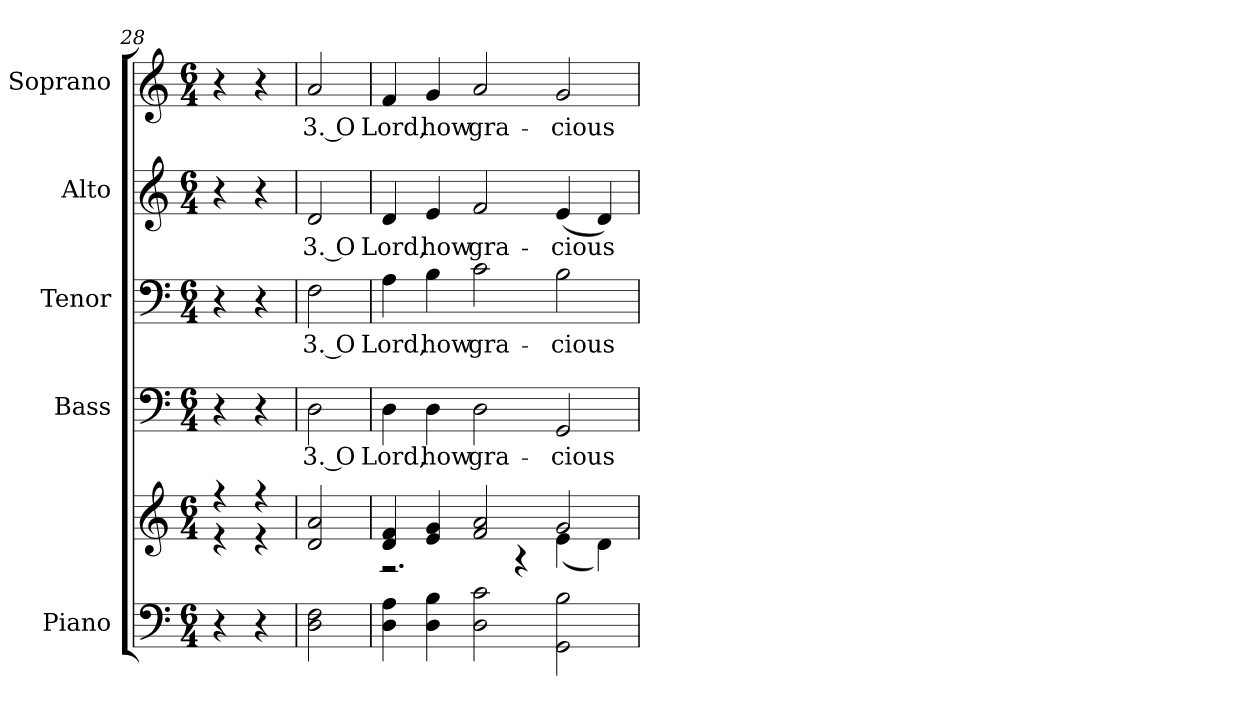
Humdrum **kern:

**kern	**kern	**kern	**text	**kern	**text	**kern	**text	**kern	**text
*part5	*part5	*part4	*part4	*part3	*part3	*part2	*part2	*part1	*part1
*staff6	*staff5	*staff4	*staff4	*staff3	*staff3	*staff2	*staff2	*staff1	*staff1
*I"Piano	*	*I"Bass	*	*I"Tenor	*	*I"Alto	*	*I"Soprano	*
*I'Pno.	*	*I'B.	*	*I'T.	*	*I'A.	*	*I'S.	*
!!LO:PB:g=z
*clefF4	*clefG2	*clefF4	*	*clefF4	*	*clefG2	*	*clefG2	*
*k[]	*k[]	*k[]	*	*k[]	*	*k[]	*	*k[]	*
*C:	*C:	*C:	*	*C:	*	*C:	*	*C:	*
*M6/4	*M6/4	*M6/4	*	*M6/4	*	*M6/4	*	*M6/4	*
=28	=28	=28	=28	=28	=28	=28	=28	=28	=28
*	*^	*	*	*	*	*	*	*	*
4r	4r	4r	4r	.	4r	.	4r	.	4r	.
4r	4r	4r	4r	.	4r	.	4r	.	4r	.
*	*v	*v	*	*	*	*	*	*	*	*
=29	=29	=29	=29	=29	=29	=29	=29	=29	=29
*	*^	*	*	*	*	*	*	*	*
!	!	!	!	!LO:LY:b:color=#000000	!	!	!	!	!	!
*	*v	*v	*	*	*	*	*	*	*	*
*	*^	*	*	*	*	*	*	*	*
!	!	!	!	!	!	!LO:LY:b:color=#000000	!	!	!	!
*	*v	*v	*	*	*	*	*	*	*	*
*	*^	*	*	*	*	*	*	*	*
!	!	!	!	!	!	!	!	!LO:LY:b:color=#000000	!	!
*	*v	*v	*	*	*	*	*	*	*	*
*	*^	*	*	*	*	*	*	*	*
!	!	!	!	!	!	!	!	!	!	!LO:LY:b:color=#000000
*	*v	*v	*	*	*	*	*	*	*	*
2Di\ 2Fi	2di/ 2ai	2Di\	3. O	2Fi\	3. O	2di/	3. O	2ai/	3. O
=30	=30	=30	=30	=30	=30	=30	=30	=30	=30
*	*^	*	*	*	*	*	*	*	*
!	!	!	!	!LO:LY:b:color=#000000	!	!	!	!	!	!
!	!	!	!	!	!	!LO:LY:b:color=#000000	!	!	!	!
!	!	!	!	!	!	!	!	!LO:LY:b:color=#000000	!	!
!	!	!	!	!	!	!	!	!	!	!LO:LY:b:color=#000000
4Di\ 4Ai	4di/ 4fi	2.r	4Di\	Lord,	4Ai\	Lord,	4di/	Lord,	4fi/	Lord,
!	!	!	!	!LO:LY:b:color=#000000	!	!	!	!	!	!
!	!	!	!	!	!	!LO:LY:b:color=#000000	!	!	!	!
!	!	!	!	!	!	!	!	!LO:LY:b:color=#000000	!	!
!	!	!	!	!	!	!	!	!	!	!LO:LY:b:color=#000000
4Di\ 4Bi	4ei/ 4gi	.	4Di\	how	4Bi\	how	4ei/	how	4gi/	how
!	!	!	!	!LO:LY:b:color=#000000	!	!	!	!	!	!
!	!	!	!	!	!	!LO:LY:b:color=#000000	!	!	!	!
!	!	!	!	!	!	!	!	!LO:LY:b:color=#000000	!	!
!	!	!	!	!	!	!	!	!	!	!LO:LY:b:color=#000000
2Di\ 2ci	2fi/ 2ai	.	2Di\	gra-	2ci\	gra-	2fi/	gra-	2ai/	gra-
.	.	4r	.	.	.	.	.	.	.	.
!	!	!	!	!LO:LY:b:color=#000000	!	!	!	!	!	!
!	!	!	!	!	!	!LO:LY:b:color=#000000	!	!	!	!
!	!	!	!	!	!	!	!	!LO:LY:b:color=#000000	!	!
!	!	!	!	!	!	!	!	!	!	!LO:LY:b:color=#000000
2GGi\ 2Bi	2gi/	(4ei\	2GGi/	-cious	2Bi\	-cious	(4ei/	-cious	2gi/	-cious
.	.	4di\)	.	.	.	.	4di/)	.	.	.
*	*v	*v	*	*	*	*	*	*	*	*
=	=	=	=	=	=	=	=	=	=
*-	*-	*-	*-	*-	*-	*-	*-	*-	*-
